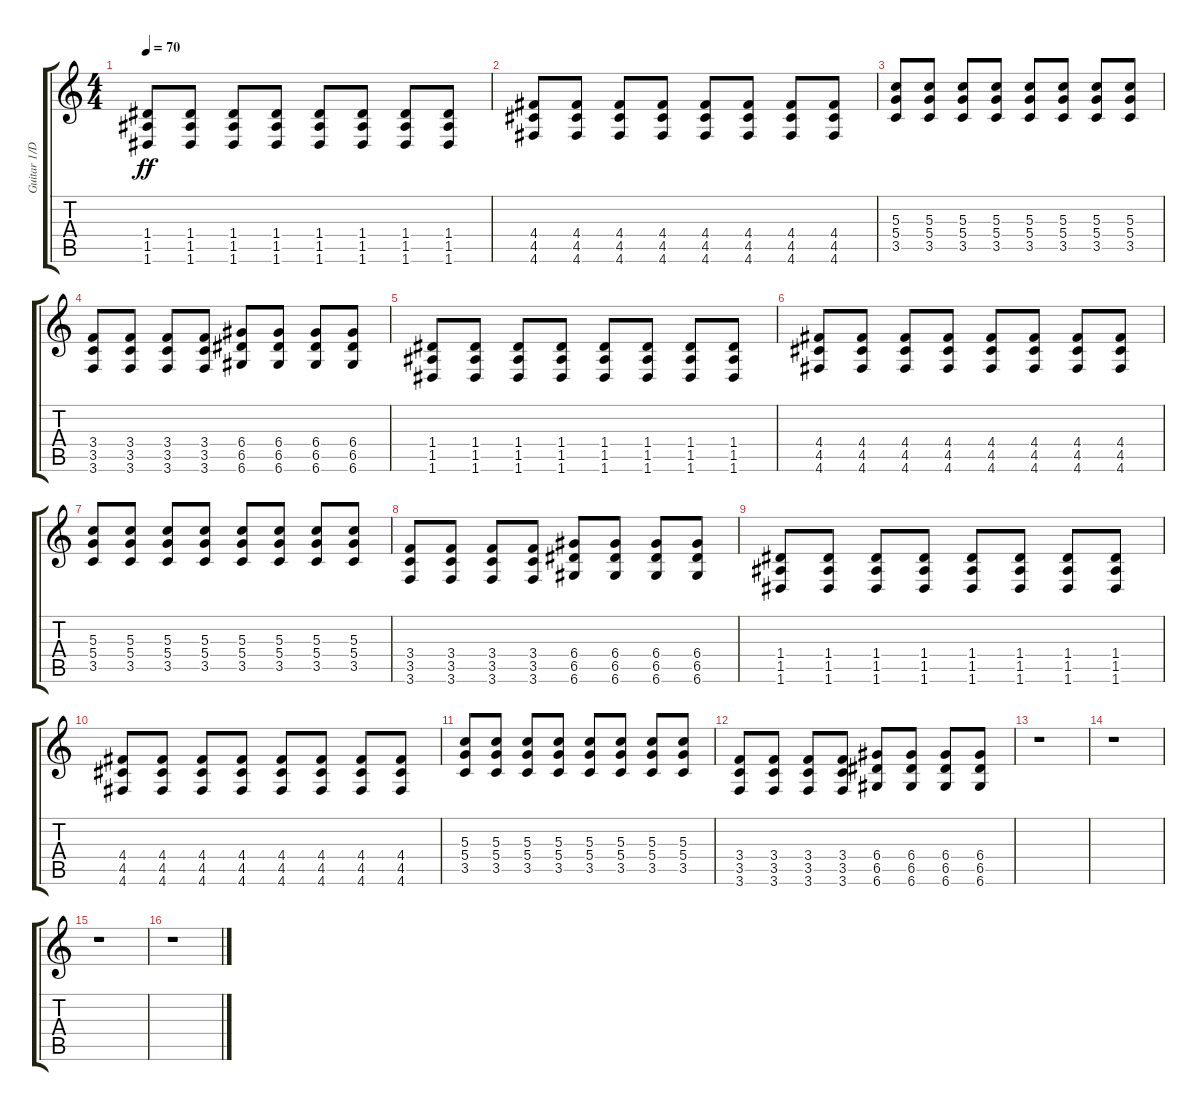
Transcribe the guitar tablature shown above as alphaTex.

\track ("Guitar 1/Dist,&,Acoustic" "Guitar 1/D") {instrument overdrivenguitar}
\staff {score tabs}
\tuning (E4 B3 G3 D3 A2 D2) {hide}
\ts (4 4)
\tempo 70
\clef g2
\ks c
(1.4 1.5 1.6).8{dy ff instrument overdrivenguitar} (1.4 1.5 1.6).8 (1.4 1.5 1.6).8 (1.4 1.5 1.6).8 (1.4 1.5 1.6).8 (1.4 1.5 1.6).8 (1.4 1.5 1.6).8 (1.4 1.5 1.6).8 |
(4.4 4.5 4.6).8 (4.4 4.5 4.6).8 (4.4 4.5 4.6).8 (4.4 4.5 4.6).8 (4.4 4.5 4.6).8 (4.4 4.5 4.6).8 (4.4 4.5 4.6).8 (4.4 4.5 4.6).8 |
(5.3 5.4 3.5).8 (5.3 5.4 3.5).8 (5.3 5.4 3.5).8 (5.3 5.4 3.5).8 (5.3 5.4 3.5).8 (5.3 5.4 3.5).8 (5.3 5.4 3.5).8 (5.3 5.4 3.5).8 |
(3.4 3.5 3.6).8 (3.4 3.5 3.6).8 (3.4 3.5 3.6).8 (3.4 3.5 3.6).8 (6.4 6.5 6.6).8 (6.4 6.5 6.6).8 (6.4 6.5 6.6).8 (6.4 6.5 6.6).8 |
(1.4 1.5 1.6).8 (1.4 1.5 1.6).8 (1.4 1.5 1.6).8 (1.4 1.5 1.6).8 (1.4 1.5 1.6).8 (1.4 1.5 1.6).8 (1.4 1.5 1.6).8 (1.4 1.5 1.6).8 |
(4.4 4.5 4.6).8 (4.4 4.5 4.6).8 (4.4 4.5 4.6).8 (4.4 4.5 4.6).8 (4.4 4.5 4.6).8 (4.4 4.5 4.6).8 (4.4 4.5 4.6).8 (4.4 4.5 4.6).8 |
(5.3 5.4 3.5).8 (5.3 5.4 3.5).8 (5.3 5.4 3.5).8 (5.3 5.4 3.5).8 (5.3 5.4 3.5).8 (5.3 5.4 3.5).8 (5.3 5.4 3.5).8 (5.3 5.4 3.5).8 |
(3.4 3.5 3.6).8 (3.4 3.5 3.6).8 (3.4 3.5 3.6).8 (3.4 3.5 3.6).8 (6.4 6.5 6.6).8 (6.4 6.5 6.6).8 (6.4 6.5 6.6).8 (6.4 6.5 6.6).8 |
(1.4 1.5 1.6).8 (1.4 1.5 1.6).8 (1.4 1.5 1.6).8 (1.4 1.5 1.6).8 (1.4 1.5 1.6).8 (1.4 1.5 1.6).8 (1.4 1.5 1.6).8 (1.4 1.5 1.6).8 |
(4.4 4.5 4.6).8 (4.4 4.5 4.6).8 (4.4 4.5 4.6).8 (4.4 4.5 4.6).8 (4.4 4.5 4.6).8 (4.4 4.5 4.6).8 (4.4 4.5 4.6).8 (4.4 4.5 4.6).8 |
(5.3 5.4 3.5).8 (5.3 5.4 3.5).8 (5.3 5.4 3.5).8 (5.3 5.4 3.5).8 (5.3 5.4 3.5).8 (5.3 5.4 3.5).8 (5.3 5.4 3.5).8 (5.3 5.4 3.5).8 |
(3.4 3.5 3.6).8 (3.4 3.5 3.6).8 (3.4 3.5 3.6).8 (3.4 3.5 3.6).8 (6.4 6.5 6.6).8 (6.4 6.5 6.6).8 (6.4 6.5 6.6).8 (6.4 6.5 6.6).8 |
r.1 |
r.1 |
r.1 |
r.1
